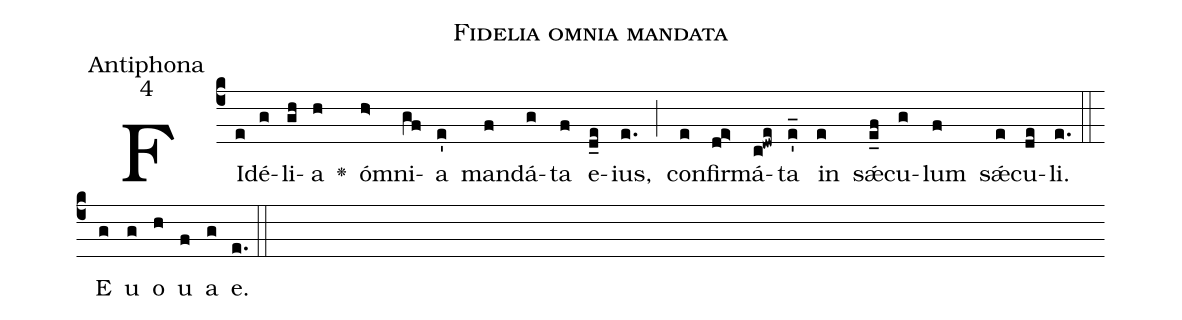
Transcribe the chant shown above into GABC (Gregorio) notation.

name:Fidelia omnia mandata;
office-part:Antiphona;
mode:4;
%%
(c4)FI(e)dé(g)li(gh)a(h) <v>\greheightstar</v>() óm(h>)ni(gf)a(e') man(f)dá(g)ta(f) e(d_e)ius,(e.) (;) con(e)fir(de>)má(c!dwe)ta(e'_) in(e) sǽ(e_f)cu(g)lum(f) sǽ(e)cu(de)li.(e.) (::)
<eu>E(g) u(g) o(h) u(f) a(g) e.(e.) (::)</eu>()
